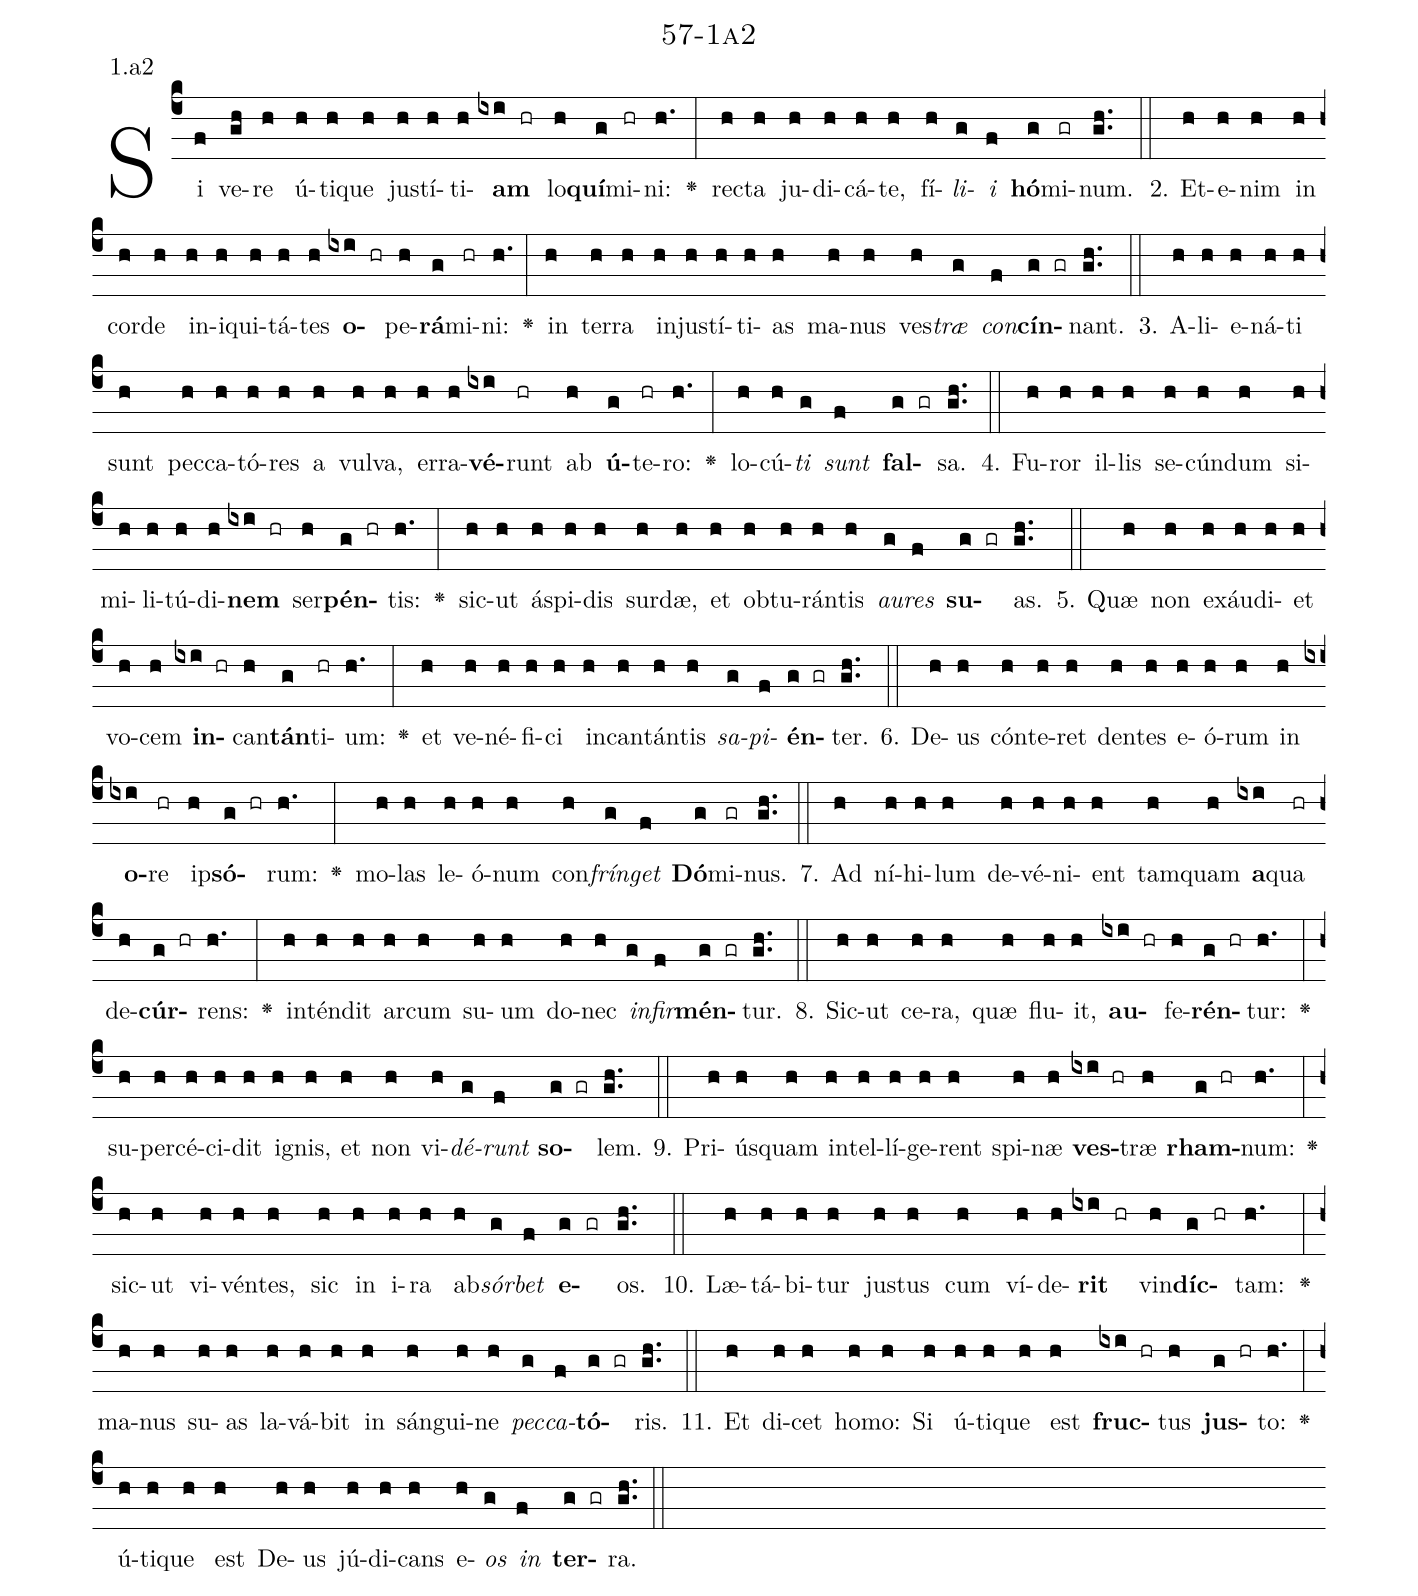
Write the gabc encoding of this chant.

name: 57-1a2;
annotation: 1.a2;
%%
(c4)Si(f) ve(gh)re(h) ú(h)ti(h)que(h) jus(h)tí(h)ti(h)<b>am</b>(ixi hr) lo(h)<b>quí</b>(g)mi(hr)ni:(h.) <v>\greheightstar</v>(:) rec(h)ta(h) ju(h)di(h)cá(h)te,(h) fí(h)<i>li</i>(g)<i>i</i>(f) <b>hó</b>(g)mi(gr)num.(gh..) (::)
2. Et(h)e(h)nim(h) in(h) cor(h)de(h) in(h)i(h)qui(h)tá(h)tes(h) <b>o</b>(ixi hr)pe(h)<b>rá</b>(g)mi(hr)ni:(h.) <v>\greheightstar</v>(:) in(h) ter(h)ra(h) in(h)jus(h)tí(h)ti(h)as(h) ma(h)nus(h) ves(h)<i>træ</i>(g) <i>con</i>(f)<b>cín</b>(g gr)nant.(gh..) (::)
3. A(h)li(h)e(h)ná(h)ti(h) sunt(h) pec(h)ca(h)tó(h)res(h) a(h) vul(h)va,(h) er(h)ra(h)<b>vé</b>(ixi)runt(hr) ab(h) <b>ú</b>(g)te(hr)ro:(h.) <v>\greheightstar</v>(:) lo(h)cú(h)<i>ti</i>(g) <i>sunt</i>(f) <b>fal</b>(g gr)sa.(gh..) (::)
4. Fu(h)ror(h) il(h)lis(h) se(h)cún(h)dum(h) si(h)mi(h)li(h)tú(h)di(h)<b>nem</b>(ixi hr) ser(h)<b>pén</b>(g hr)tis:(h.) <v>\greheightstar</v>(:) sic(h)ut(h) ás(h)pi(h)dis(h) sur(h)dæ,(h) et(h) ob(h)tu(h)rán(h)tis(h) <i>au</i>(g)<i>res</i>(f) <b>su</b>(g gr)as.(gh..) (::)
5. Quæ(h) non(h) ex(h)áu(h)di(h)et(h) vo(h)cem(h) <b>in</b>(ixi hr)can(h)<b>tán</b>(g)ti(hr)um:(h.) <v>\greheightstar</v>(:) et(h) ve(h)né(h)fi(h)ci(h) in(h)can(h)tán(h)tis(h) <i>sa</i>(g)<i>pi</i>(f)<b>én</b>(g gr)ter.(gh..) (::)
6. De(h)us(h) cón(h)te(h)ret(h) den(h)tes(h) e(h)ó(h)rum(h) in(h) <b>o</b>(ixi)re(hr) ip(h)<b>só</b>(g hr)rum:(h.) <v>\greheightstar</v>(:) mo(h)las(h) le(h)ó(h)num(h) con(h)<i>frín</i>(g)<i>get</i>(f) <b>Dó</b>(g)mi(gr)nus.(gh..) (::)
7. Ad(h) ní(h)hi(h)lum(h) de(h)vé(h)ni(h)ent(h) tam(h)quam(h) <b>a</b>(ixi)qua(hr) de(h)<b>cúr</b>(g hr)rens:(h.) <v>\greheightstar</v>(:) in(h)tén(h)dit(h) ar(h)cum(h) su(h)um(h) do(h)nec(h) <i>in</i>(g)<i>fir</i>(f)<b>mén</b>(g gr)tur.(gh..) (::)
8. Sic(h)ut(h) ce(h)ra,(h) quæ(h) flu(h)it,(h) <b>au</b>(ixi hr)fe(h)<b>rén</b>(g hr)tur:(h.) <v>\greheightstar</v>(:) su(h)per(h)cé(h)ci(h)dit(h) i(h)gnis,(h) et(h) non(h) vi(h)<i>dé</i>(g)<i>runt</i>(f) <b>so</b>(g gr)lem.(gh..) (::)
9. Pri(h)ús(h)quam(h) in(h)tel(h)lí(h)ge(h)rent(h) spi(h)næ(h) <b>ves</b>(ixi hr)træ(h) <b>rham</b>(g hr)num:(h.) <v>\greheightstar</v>(:) sic(h)ut(h) vi(h)vén(h)tes,(h) sic(h) in(h) i(h)ra(h) ab(h)<i>sór</i>(g)<i>bet</i>(f) <b>e</b>(g gr)os.(gh..) (::)
10. Læ(h)tá(h)bi(h)tur(h) jus(h)tus(h) cum(h) ví(h)de(h)<b>rit</b>(ixi hr) vin(h)<b>díc</b>(g hr)tam:(h.) <v>\greheightstar</v>(:) ma(h)nus(h) su(h)as(h) la(h)vá(h)bit(h) in(h) sán(h)gui(h)ne(h) <i>pec</i>(g)<i>ca</i>(f)<b>tó</b>(g gr)ris.(gh..) (::)
11. Et(h) di(h)cet(h) ho(h)mo:(h) Si(h) ú(h)ti(h)que(h) est(h) <b>fruc</b>(ixi hr)tus(h) <b>jus</b>(g hr)to:(h.) <v>\greheightstar</v>(:) ú(h)ti(h)que(h) est(h) De(h)us(h) jú(h)di(h)cans(h) e(h)<i>os</i>(g) <i>in</i>(f) <b>ter</b>(g gr)ra.(gh..) (::)
